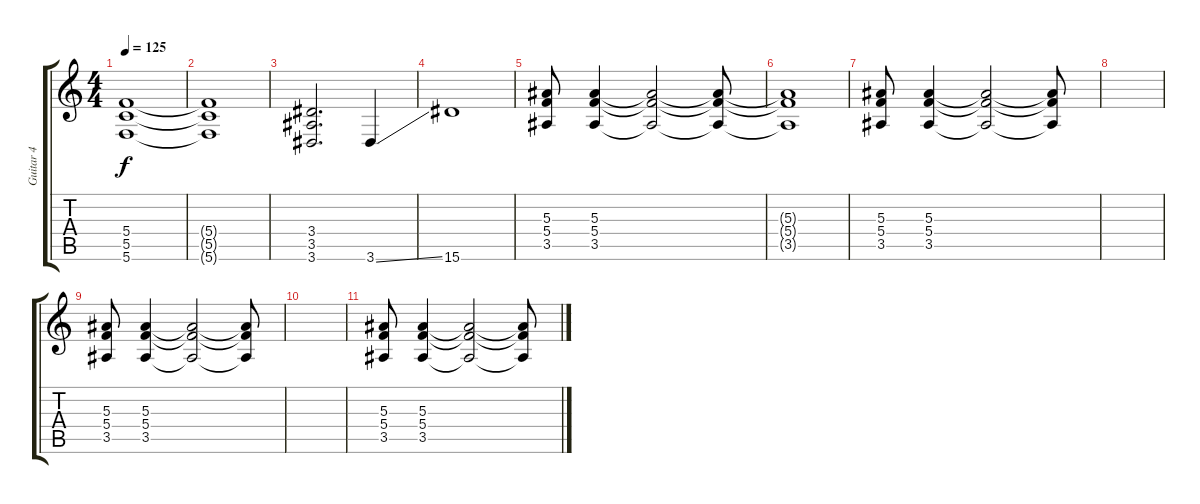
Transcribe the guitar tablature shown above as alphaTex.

\track ("Guitar 4" "Guitar 4") {instrument overdrivenguitar}
\staff {score tabs}
\tuning (D4 A3 F3 C3 G2 C2) {hide}
\ts (4 4)
\tempo 125
\clef g2
\ks c
(5.4 5.5 5.6).1{dy f} |
(5.4{t} 5.5{t} 5.6{t}).1 |
(3.4 3.5 3.6).2{d} 3.6{ss}.4 |
15.6.1 |
(5.3 5.4 3.5).8 (5.3 5.4 3.5).4 (5.3{t} 5.4{t} 3.5{t}).2 (5.3{t} 5.4{t} 3.5{t}).8 |
(5.3{t} 5.4{t} 3.5{t}).1 |
(5.3 5.4 3.5).8 (5.3 5.4 3.5).4 (5.3{t} 5.4{t} 3.5{t}).2 (5.3{t} 5.4{t} 3.5{t}).8 |
|
(5.3 5.4 3.5).8 (5.3 5.4 3.5).4 (5.3{t} 5.4{t} 3.5{t}).2 (5.3{t} 5.4{t} 3.5{t}).8 |
|
(5.3 5.4 3.5).8 (5.3 5.4 3.5).4 (5.3{t} 5.4{t} 3.5{t}).2 (5.3{t} 5.4{t} 3.5{t}).8
